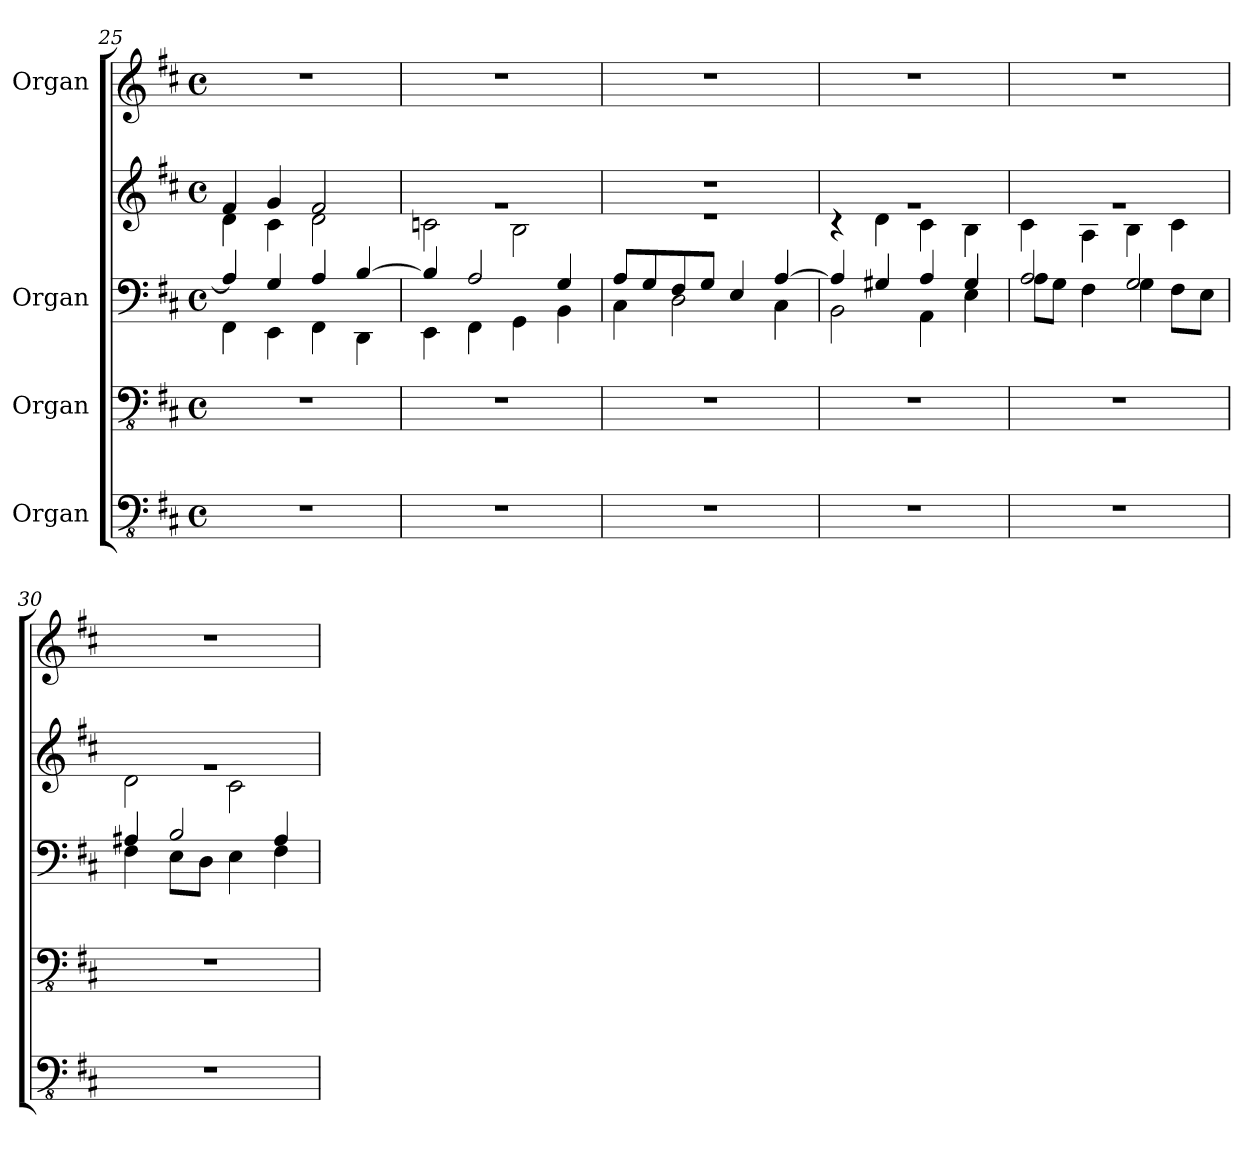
**kern	**kern	**kern	**kern	**kern
*part4	*part3	*part2	*part2	*part1
*staff5	*staff4	*staff3	*staff2	*staff1
*I"Organ	*I"Organ	*I"Organ	*	*I"Organ
!!LO:LB:g=z
*clefFv4	*clefFv4	*clefF4	*clefG2	*clefG2
*k[f#c#]	*k[f#c#]	*k[f#c#]	*k[f#c#]	*k[f#c#]
*M4/4	*M4/4	*M4/4	*M4/4	*M4/4
*met(c)	*met(c)	*met(c)	*met(c)	*met(c)
=25	=25	=25	=25	=25
*	*	*^	*^	*
1r	1r	4A/]	4FF#\	4f#/	4d\	1r
.	.	4G/	4EE\	4g/	4c#\	.
.	.	4A/	4FF#\	2f#/	2d\	.
.	.	[4B/	4DD\	.	.	.
=26	=26	=26	=26	=26	=26	=26
1r	1r	4B/]	4EE\	1rg	2cn\	1r
.	.	2A/	4FF#\	.	.	.
.	.	.	4GG\	.	2B\	.
.	.	4G/	4BB\	.	.	.
=27	=27	=27	=27	=27	=27	=27
1r	1r	8A/L	4C#\	1re	1rdd	1r
.	.	8G/	.	.	.	.
.	.	8F#/	2D\	.	.	.
.	.	8G/J	.	.	.	.
.	.	4E/	.	.	.	.
.	.	[4A/	4C#\	.	.	.
=28	=28	=28	=28	=28	=28	=28
1r	1r	4A/]	2BB\	1rg	4r	1r
.	.	4G#X/	.	.	4d\	.
.	.	4A/	4AA\	.	4c#\	.
.	.	4G#/	4E\	.	4B\	.
=29	=29	=29	=29	=29	=29	=29
1r	1r	2A/	8A\L	1rg	4c#\	1r
.	.	.	8G\J	.	.	.
.	.	.	4F#\	.	4A\	.
.	.	2G/	4G\	.	4B\	.
.	.	.	8F#\L	.	4c#\	.
.	.	.	8E\J	.	.	.
=30	=30	=30	=30	=30	=30	=30
1r	1r	4A#X/	4F#\	1rg	2d\	1r
.	.	2B/	8E\L	.	.	.
.	.	.	8D\J	.	.	.
.	.	.	4E\	.	2c#\	.
.	.	4A#/	4F#\	.	.	.
*	*	*v	*v	*	*	*
*	*	*	*v	*v	*
=	=	=	=	=
*-	*-	*-	*-	*-
